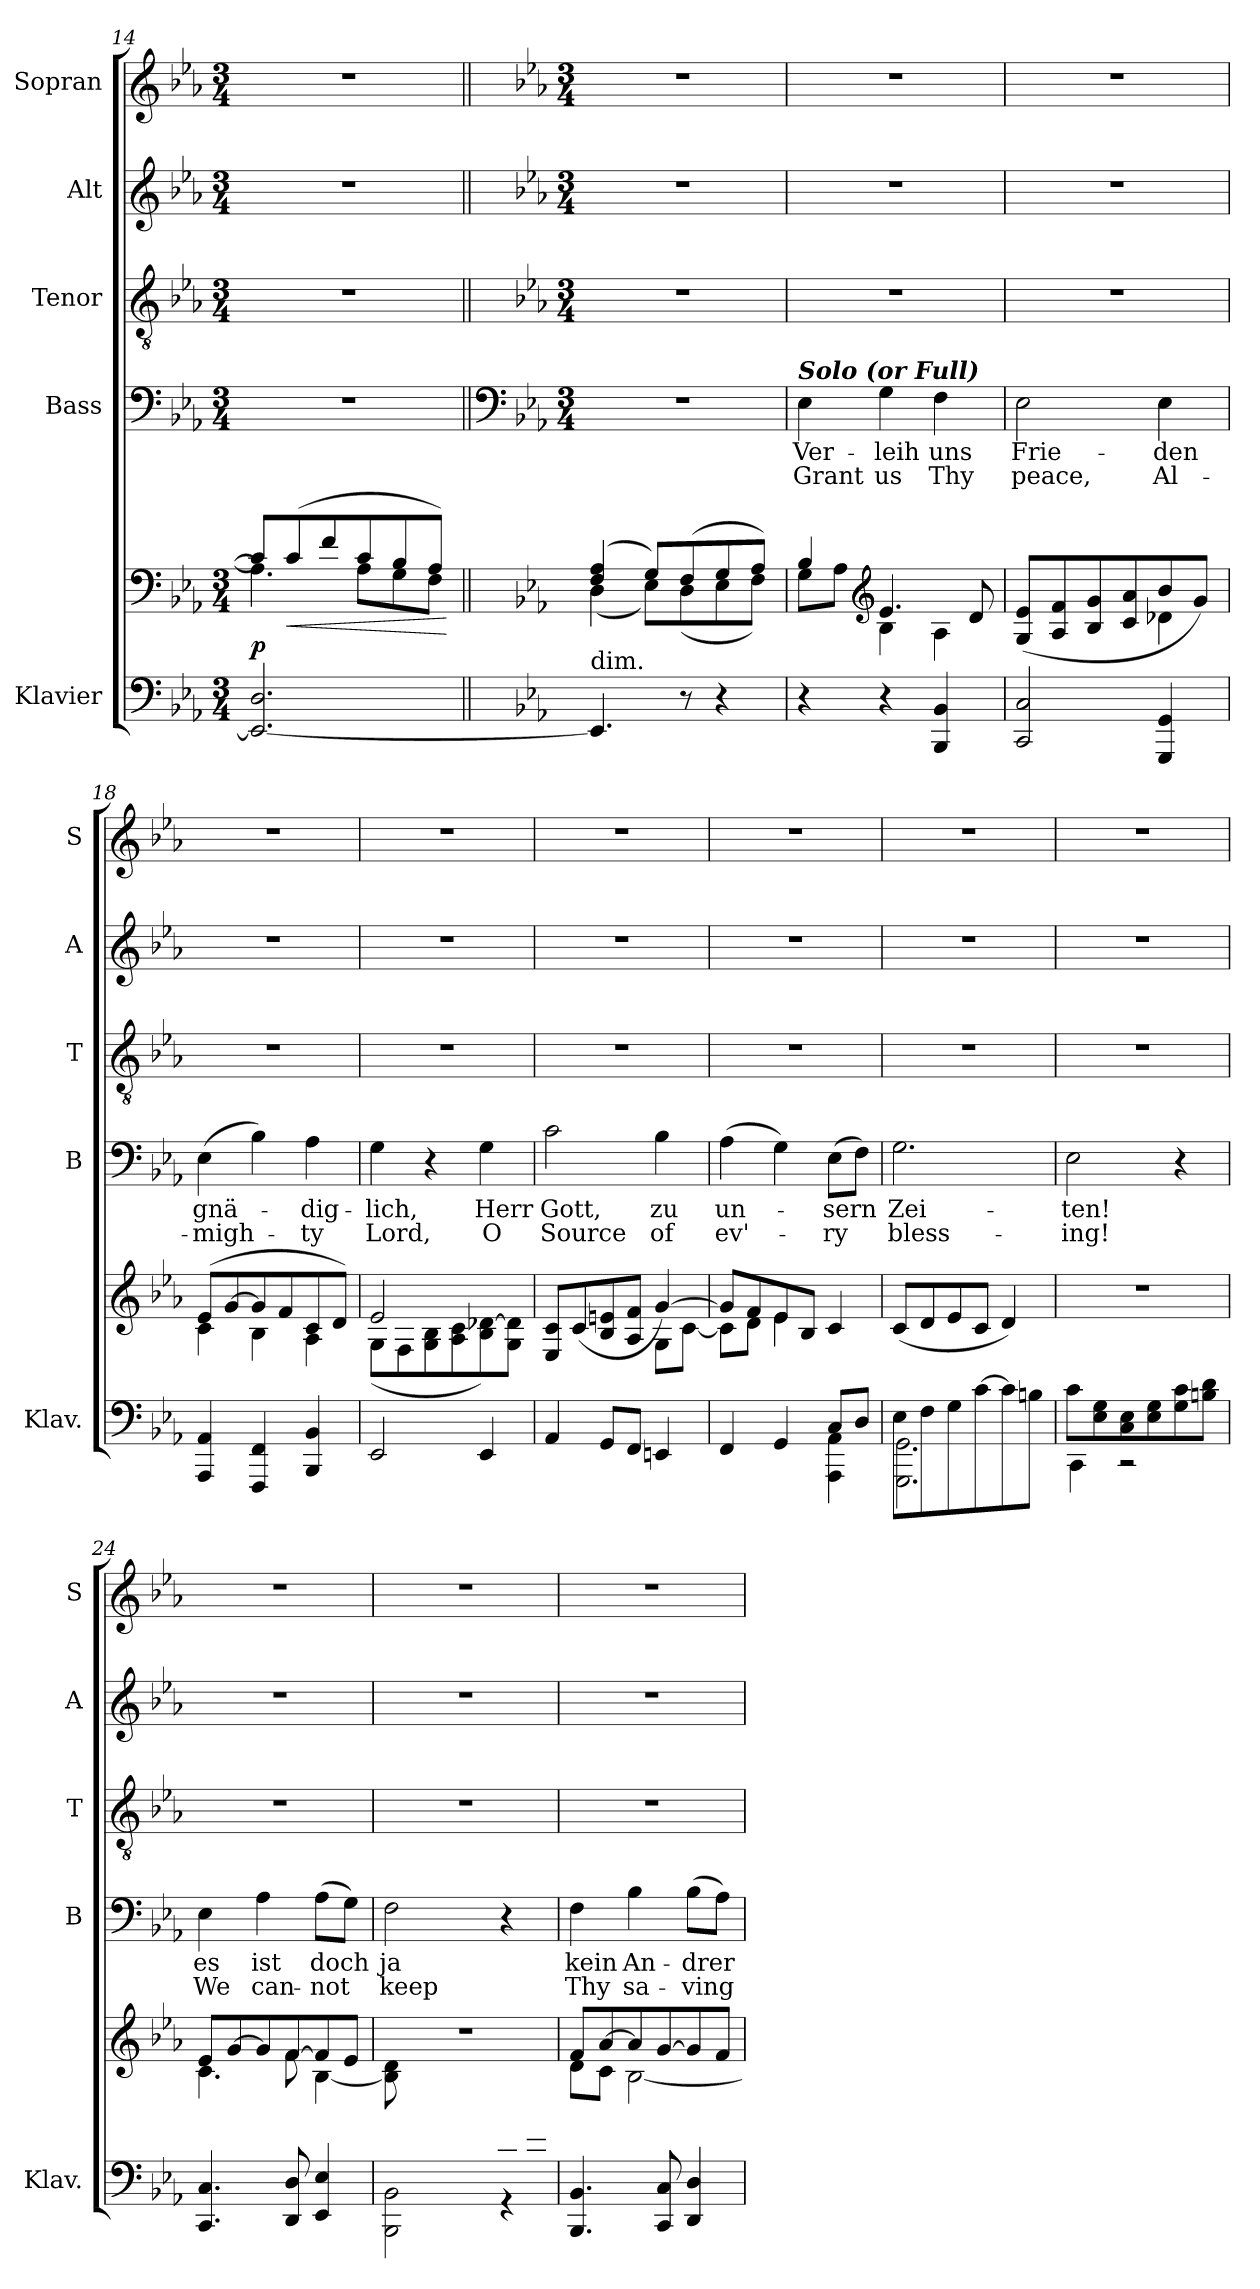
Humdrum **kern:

**kern	**kern	**dynam	**kern	**text	**text	**kern	**kern	**kern
*part5	*part5	*part5	*part4	*part4	*part4	*part3	*part2	*part1
*staff6	*staff5	*staff5/6	*staff4	*staff4	*staff4	*staff3	*staff2	*staff1
*I"Klavier	*	*	*I"Bass	*	*	*I"Tenor	*I"Alt	*I"Sopran
*I'Klav.	*	*	*I'B	*	*	*I'T	*I'A	*I'S
*clefF4	*clefF4	*	*clefF4	*	*	*clefGv2	*clefG2	*clefG2
*k[b-e-a-]	*k[b-e-a-]	*	*k[b-e-a-]	*	*	*k[b-e-a-]	*k[b-e-a-]	*k[b-e-a-]
*M3/4	*M3/4	*	*M3/4	*	*	*M3/4	*M3/4	*M3/4
=14	=14	=14	=14	=14	=14	=14	=14	=14
*	*^	*	*	*	*	*	*	*
!	!	!	!LO:DY:a=2	!	!	!	!	!	!
2.EE-/_ 2.D/	8c/L]	4.A-\]	p	2.r	.	.	2.r	2.r	2.r
!	!	!	!LO:HP:b	!	!	!	!	!	!
.	(>8c/	.	<	.	.	.	.	.	.
.	8f/	.	.	.	.	.	.	.	.
.	8c/	8A-\L	.	.	.	.	.	.	.
.	8B-/	8G\	.	.	.	.	.	.	.
.	8A-/J)	8F\J	.	.	.	.	.	.	.
*	*v	*v	*	*	*	*	*	*	*
.	.	[	.	.	.	.	.	.
!!LO:LB:g=z
=15||	=15||	=15||	=15||	=15||	=15||	=15||	=15||	=15||
*	*	*	*clefF4	*	*	*	*	*
*	*	*	*k[b-e-a-]	*	*	*	*	*
*	*	*	*E-:	*	*	*	*	*
*	*	*	*M3/4	*	*	*M3/4	*M3/4	*M3/4
*	*^	*	*	*	*	*	*	*
!LO:TX:a:t=dim.	!	!	!	!	!	!	!	!	!
4.EE-/]	(>4F/ 4A-/	(4D\	.	2.r	.	.	2.r	2.r	2.r
.	8G/L)	8E-\L)	.	.	.	.	.	.	.
8r	(>8F/	(8D\	.	.	.	.	.	.	.
4r	8G/	8E-\	.	.	.	.	.	.	.
.	8A-/J)	8F\J)	.	.	.	.	.	.	.
=16	=16	=16	=16	=16	=16	=16	=16	=16	=16
!	!	!	!	!LO:TX:a:Bi:t=Solo (or Full)	!	!	!	!	!
!	!	!	!	!	!LO:LY:b	!LO:LY:b	!	!	!
4r	4B-/	8G\L	.	4E-\	Ver-	-Grant	2.r	2.r	2.r
.	.	8A-\J	.	.	.	.	.	.	.
*	*clefG2	*	*	*	*	*	*	*	*
!	!	!	!	!	!LO:LY:b	!LO:LY:b	!	!	!
4r	4.e-/	4B-\	.	4G\	leih	us	.	.	.
!	!	!	!	!	!LO:LY:b	!LO:LY:b	!	!	!
4BBB-/ 4BB-/	.	4A-\	.	4F\	uns	Thy	.	.	.
.	8d/	.	.	.	.	.	.	.	.
=17	=17	=17	=17	=17	=17	=17	=17	=17	=17
!	!	!	!	!	!LO:LY:b	!LO:LY:b	!	!	!
2CC/ 2C/	(>8G/ 8e-/L	2ryy	.	2E-\	Frie-	-peace,	2.r	2.r	2.r
.	8A-/ 8f/	.	.	.	.	.	.	.	.
.	8B-/ 8g/	.	.	.	.	.	.	.	.
.	8c/ 8a-/	.	.	.	.	.	.	.	.
!	!	!	!	!	!LO:LY:b	!LO:LY:b	!	!	!
4GGG/ 4GG/	8b-/	4d-X\	.	4E-\	den	Al-	.	.	.
.	8g/J)	.	.	.	.	.	.	.	.
=18	=18	=18	=18	=18	=18	=18	=18	=18	=18
!	!	!	!	!	!LO:LY:b	!LO:LY:b	!	!	!
4AAA-/ 4AA-/	(>8e-/L	4c\	.	(>4E-\	-gnä-	migh-	2.r	2.r	2.r
.	[8g/	.	.	.	.	.	.	.	.
4FFF/ 4FF/	8g/]	4B-\	.	4B-\)	.	.	.	.	.
.	8f/	.	.	.	.	.	.	.	.
!	!	!	!	!	!LO:LY:b	!LO:LY:b	!	!	!
4BBB-/ 4BB-/	8c/	4A-\	.	4A-\	dig-	-ty	.	.	.
.	8d/J)	.	.	.	.	.	.	.	.
=19	=19	=19	=19	=19	=19	=19	=19	=19	=19
!	!	!	!	!	!LO:LY:b	!LO:LY:b	!	!	!
2EE-/	2e-/	(8G\L	.	4G\	lich,	Lord,	2.r	2.r	2.r
.	.	8F\	.	.	.	.	.	.	.
.	.	8G\ 8B-\	.	4r	.	.	.	.	.
.	.	8A-\ 8c\	.	.	.	.	.	.	.
!	!	!	!	!	!LO:LY:b	!LO:LY:b	!	!	!
4EE-/	4ryy	8B-\ [8d-X\)	.	4G\	Herr	O	.	.	.
.	.	8G\ 8d-\]J	.	.	.	.	.	.	.
=20	=20	=20	=20	=20	=20	=20	=20	=20	=20
!	!	!	!	!	!LO:LY:b	!LO:LY:b	!	!	!
4AA-/	8E-/ 8c/L	2ryy	.	2c\	Gott,	Source	2.r	2.r	2.r
.	(>8c/	.	.	.	.	.	.	.	.
8GG/L	8B-/ 8en/	.	.	.	.	.	.	.	.
8FF/J	8A-/ 8f/J	.	.	.	.	.	.	.	.
!	!	!	!	!	!LO:LY:b	!LO:LY:b	!	!	!
4EEn/	[4g/)	8G\L	.	4B-\	zu	of	.	.	.
.	.	[8c\J	.	.	.	.	.	.	.
=21	=21	=21	=21	=21	=21	=21	=21	=21	=21
*^	*	*	*	*	*	*	*	*	*
!	!	!	!	!	!	!LO:LY:b	!LO:LY:b	!	!	!
2ryy	4FF/	8g/L]	8c\L]	.	(>4A-\	un-	ev'-	2.r	2.r	2.r
.	.	8f/	8d\J	.	.	.	.	.	.	.
.	4GG/	8e-/	4e-\	.	4G\)	.	.	.	.	.
.	.	8B-/J	.	.	.	.	.	.	.	.
!	!	!	!	!	!	!LO:LY:b	!LO:LY:b	!	!	!
8C/L	4AAA-\ 4AA-\	4c/	4ryy	.	(>8E-\L	sern	ry	.	.	.
8D/J	.	.	.	.	8F\J)	.	.	.	.	.
*	*	*v	*v	*	*	*	*	*	*	*
!!LO:LB:g=z
=22	=22	=22	=22	=22	=22	=22	=22	=22	=22
!	!	!	!	!	!LO:LY:b	!LO:LY:b	!	!	!
8E-\L	2.GGG\ 2.GG\	(>8c/L	.	2.G\	Zei-	-bless-	2.r	2.r	2.r
8F\	.	8d/	.	.	.	.	.	.	.
8G\	.	8e-/	.	.	.	.	.	.	.
[8c\	.	8c/J	.	.	.	.	.	.	.
8c\]	.	4d/)	.	.	.	.	.	.	.
8Bn\J	.	.	.	.	.	.	.	.	.
=23	=23	=23	=23	=23	=23	=23	=23	=23	=23
!	!	!	!	!	!LO:LY:b	!LO:LY:b	!	!	!
8c\L	4CC\	2.r	.	2E-\	-ten!	ing!	2.r	2.r	2.r
8E-\ 8G\	.	.	.	.	.	.	.	.	.
8C\ 8E-\	2r	.	.	.	.	.	.	.	.
8E-\ 8G\	.	.	.	.	.	.	.	.	.
8G\ 8c\	.	.	.	4r	.	.	.	.	.
8Bn\ 8d\J	.	.	.	.	.	.	.	.	.
*v	*v	*	*	*	*	*	*	*	*
=24	=24	=24	=24	=24	=24	=24	=24	=24
*	*^	*	*	*	*	*	*	*
!	!	!	!	!	!LO:LY:b	!LO:LY:b	!	!	!
4.CC/ 4.C/	8e-/L	4.c\	.	4E-\	es	We	2.r	2.r	2.r
.	[8g/	.	.	.	.	.	.	.	.
!	!	!	!	!	!LO:LY:b	!LO:LY:b	!	!	!
.	8g/]	.	.	4A-\	ist	can-	.	.	.
8DD/ 8D/	[8f/	8f\	.	.	.	.	.	.	.
!	!	!	!	!	!LO:LY:b	!LO:LY:b	!	!	!
4EE-/ 4E-/	8f/]	[4B-\	.	(>8A-\L	-doch	not	.	.	.
.	8e-/J	.	.	8G\J)	.	.	.	.	.
=25	=25	=25	=25	=25	=25	=25	=25	=25	=25
*^	*	*	*	*	*	*	*	*	*
!	!	!	!	!	!	!LO:LY:b	!LO:LY:b	!	!	!
8ryy	2BBB-\ 2BB-\	2.r	8B-\] 8d\L	.	2F\	ja	keep	2.r	2.r	2.r
8F/ 8B-/	.	.	2ryy	.	.	.	.	.	.	.
8D/ 8F/	.	.	.	.	.	.	.	.	.	.
8F/ 8B-/	.	.	.	.	.	.	.	.	.	.
8B-/ 8d/	4r	.	.	.	4r	.	.	.	.	.
8c/ 8e-/J	.	.	8ryy	.	.	.	.	.	.	.
*v	*v	*	*	*	*	*	*	*	*	*
=26	=26	=26	=26	=26	=26	=26	=26	=26	=26
!	!	!	!	!	!LO:LY:b	!LO:LY:b	!	!	!
4.BBB-/ 4.BB-/	8f/L	8d\L	.	4F\	kein	Thy	2.r	2.r	2.r
.	[8a-/	8c\J	.	.	.	.	.	.	.
!	!	!	!	!	!LO:LY:b	!LO:LY:b	!	!	!
.	8a-/]	[2B-\	.	4B-\	An-	-sa-	.	.	.
8CC/ 8C/	[8g/	.	.	.	.	.	.	.	.
!	!	!	!	!	!LO:LY:b	!LO:LY:b	!	!	!
4DD/ 4D/	8g/]	.	.	(>8B-\L	-drer	ving	.	.	.
.	8f/J	.	.	8A-\J)	.	.	.	.	.
*	*v	*v	*	*	*	*	*	*	*
=	=	=	=	=	=	=	=	=
*-	*-	*-	*-	*-	*-	*-	*-	*-
